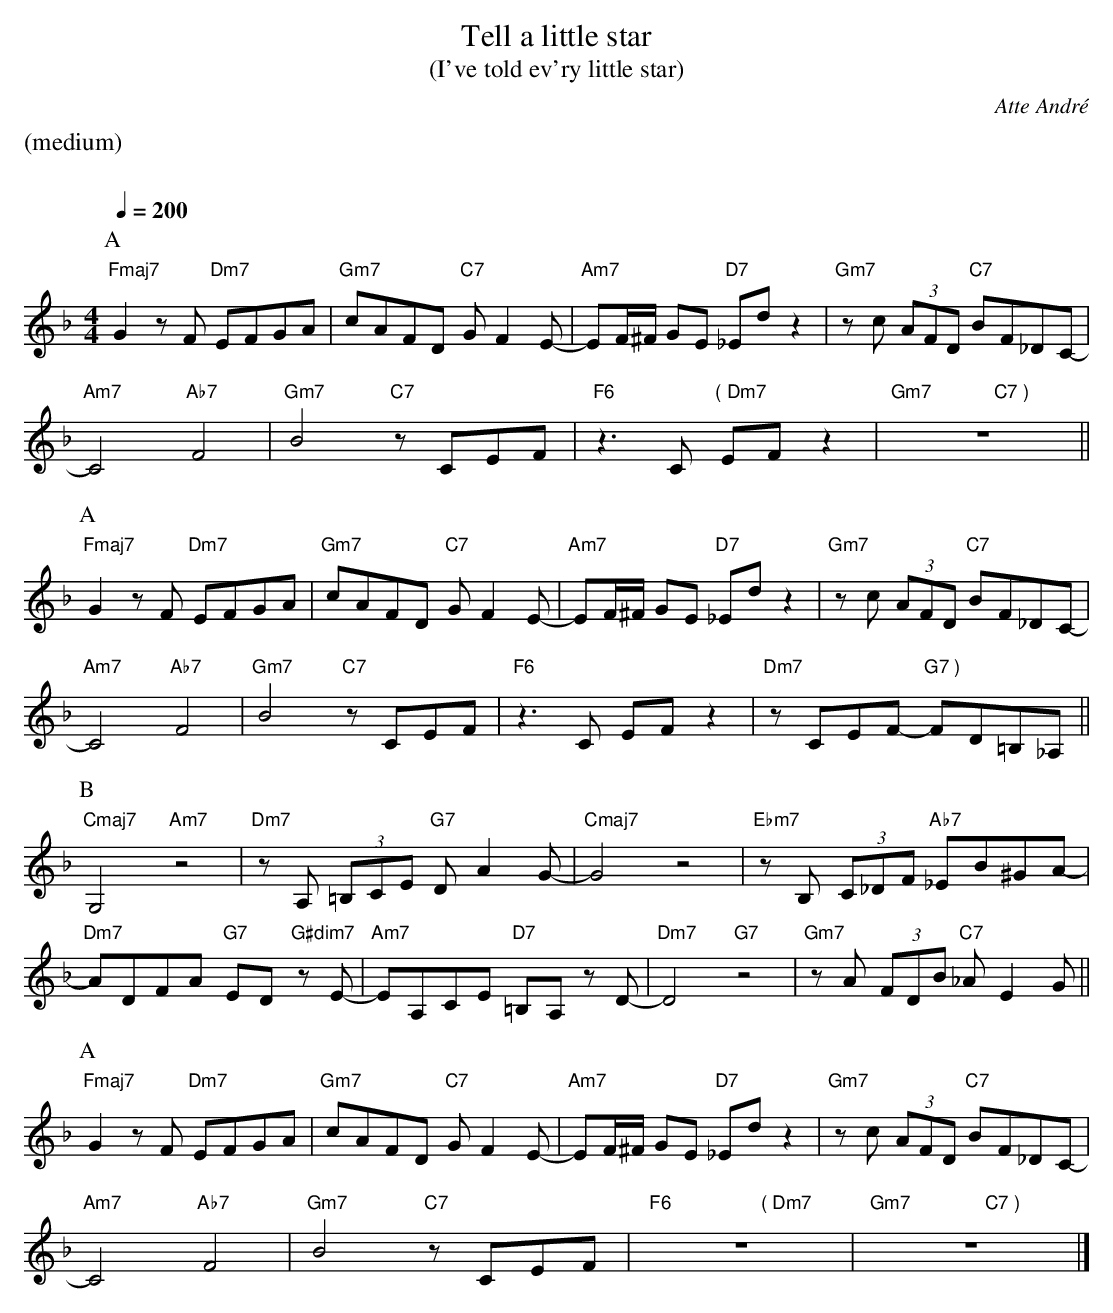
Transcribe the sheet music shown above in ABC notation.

X:1
T: Tell a little star
T: (I've told ev'ry little star)
M:4/4
L:1/8
C:Atte André
Q:1/4=200
%%staves (chords melody)
K:F
%%text (medium)
%%vskip 20
P: A
V:chords
"Fmaj7"x4 "Dm7"x4 | "Gm7"x4 "C7"x4 | "Am7"x4 "D7"x4 | "Gm7"x4 "C7"x4 |
"Am7"x4 "Ab7"x4 | "Gm7"x4 "C7"x4 | "F6"x4 "( Dm7"x4 | "Gm7"x4 "C7 )"x4 ||
V:melody
G2zF EFGA | cAFD GF2E- | EF/2^F/2 GE _Ed z2 | zc (3AFD BF_DC- |
C4 F4 | B4 zCEF | z3C EFz2 | z8 ||
P: A
V:chords
"Fmaj7"x4 "Dm7"x4 | "Gm7"x4 "C7"x4 | "Am7"x4 "D7"x4 | "Gm7"x4 "C7"x4 |
"Am7"x4 "Ab7"x4 | "Gm7"x4 "C7"x4 | "F6"x4 x4 | "Dm7"x4 "G7 )"x4 ||
V:melody
G2zF EFGA | cAFD GF2E- | EF/2^F/2 GE _Ed z2 | zc (3AFD BF_DC- |
C4 F4 | B4 zCEF | z3C EFz2 | zCEF- FD=B,_A, ||
P: B
V:chords
"Cmaj7"x4 "Am7"x4 | "Dm7"x4 "G7"x4 | "Cmaj7"x4 x4 | "Ebm7"x4 "Ab7"x4 |
"Dm7"x4 "G7"x2 "G#dim7"x2 | "Am7"x4 "D7"x4 | "Dm7"x4 "G7"x4 | "Gm7"x4 "C7"x4 ||
V:melody
G,4 z4 | zA, (3=B,CE DA2G- | G4 z4 | zB, (3C_DF _EB^GA- |
ADFA ED zE- | EA,CE =B,A, zD- | D4 z4 | zA (3FDB _AE2G ||
P: A
V:chords
"Fmaj7"x4 "Dm7"x4 | "Gm7"x4 "C7"x4 | "Am7"x4 "D7"x4 | "Gm7"x4 "C7"x4 |
"Am7"x4 "Ab7"x4 | "Gm7"x4 "C7"x4 | "F6"x4 "( Dm7"x4 | "Gm7"x4 "C7 )"x4 |]
V:melody
G2zF EFGA | cAFD GF2E- | EF/2^F/2 GE _Ed z2 | zc (3AFD BF_DC- |]
C4 F4 | B4 zCEF | z8 | z8 ||
